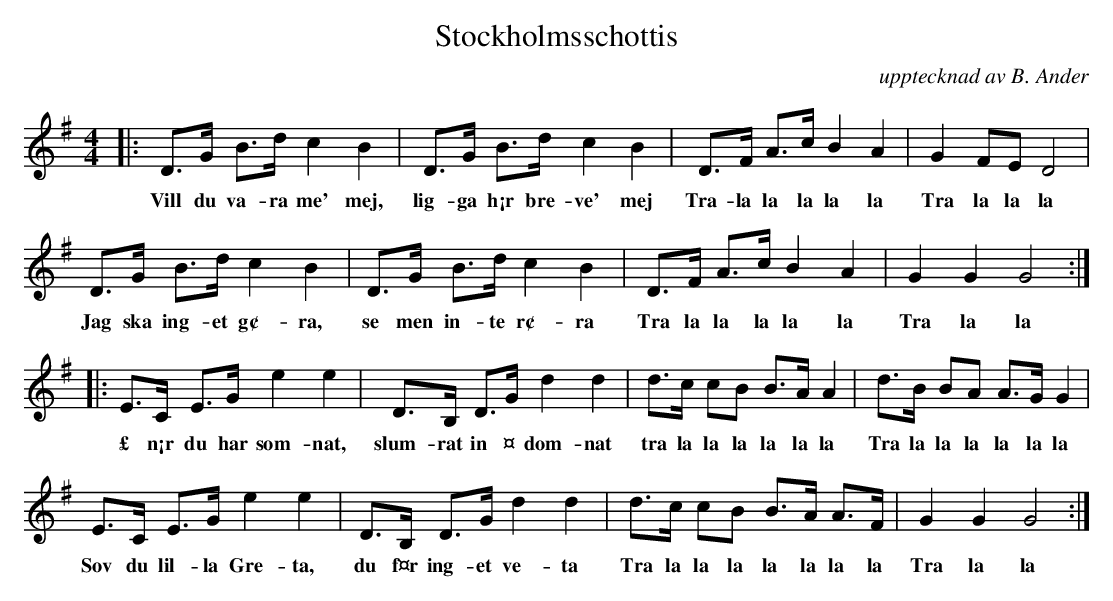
X:1
T:Stockholmsschottis
C:upptecknad av B. Ander
Q:1/4=142
L:1/8
M:4/4
K:G
|: D>G B>d c2 B2 | D>G B>d c2 B2 | D>F A>c B2 A2 | G2 FE D4 |
w:Vill du va-ra me' mej, lig-ga h¡r bre-ve' mej Tra-la la la la la Tra la la la
D>G B>d c2 B2 | D>G B>d c2 B2 | D>F A>c B2 A2 | G2 G2 G4 :|
w:Jag ska ing-et g¢-ra, se men in-te r¢-ra Tra la la la la la Tra la la
|: E>C E>G e2 e2 | D>B, D>G d2 d2 | d>c cB B>A A2 | d>B BA A>G G2 |
w:£ n¡r du har som-nat, slum-rat in ¤ dom-nat tra la la la la la la Tra la la la la la la
E>C E>G e2 e2 | D>B, D>G d2 d2 | d>c cB B>A A>F | G2 G2 G4 :|
w:Sov du lil-la Gre-ta, du f¤r ing-et ve-ta Tra la la la la la la la Tra la la
